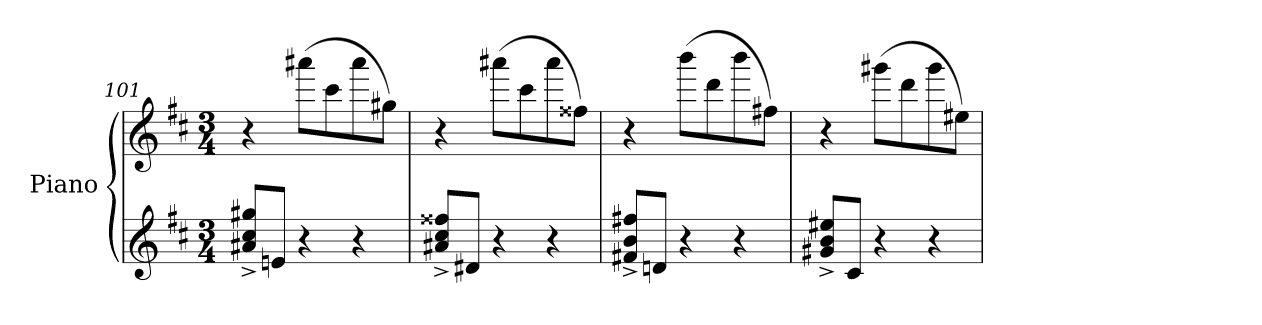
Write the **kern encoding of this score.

**kern	**kern
*part1	*part1
*staff2	*staff1
*I"Piano	*
*I'Pno	*
*clefG2	*clefG2
*k[f#c#]	*k[f#c#]
*M3/4	*M3/4
=101	=101
8a#X/^ 8cc#/^ 8gg#X/^L	4r
8en/J	.
4r	(8aaa#X\L
.	8ccc#\
4r	8aaa#\
.	8gg#X\J)
=102	=102
8a#X/^ 8cc#/^ 8ff##X/^L	4r
8d#X/J	.
4r	(8aaa#X\L
.	8ccc#\
4r	8aaa#\
.	8ff##X\J)
!!LO:LB:g=z
=103	=103
8f#X/^ 8b/^ 8ff#X/^L	4r
8dn/J	.
4r	(8bbb\L
.	8ddd\
4r	8bbb\
.	8ff#X\J)
=104	=104
8g#X/^ 8b/^ 8ee#X/^L	4r
8c#/J	.
4r	(8ggg#X\L
.	8ddd\
4r	8ggg#\
.	8ee#X\J)
=	=
*-	*-
